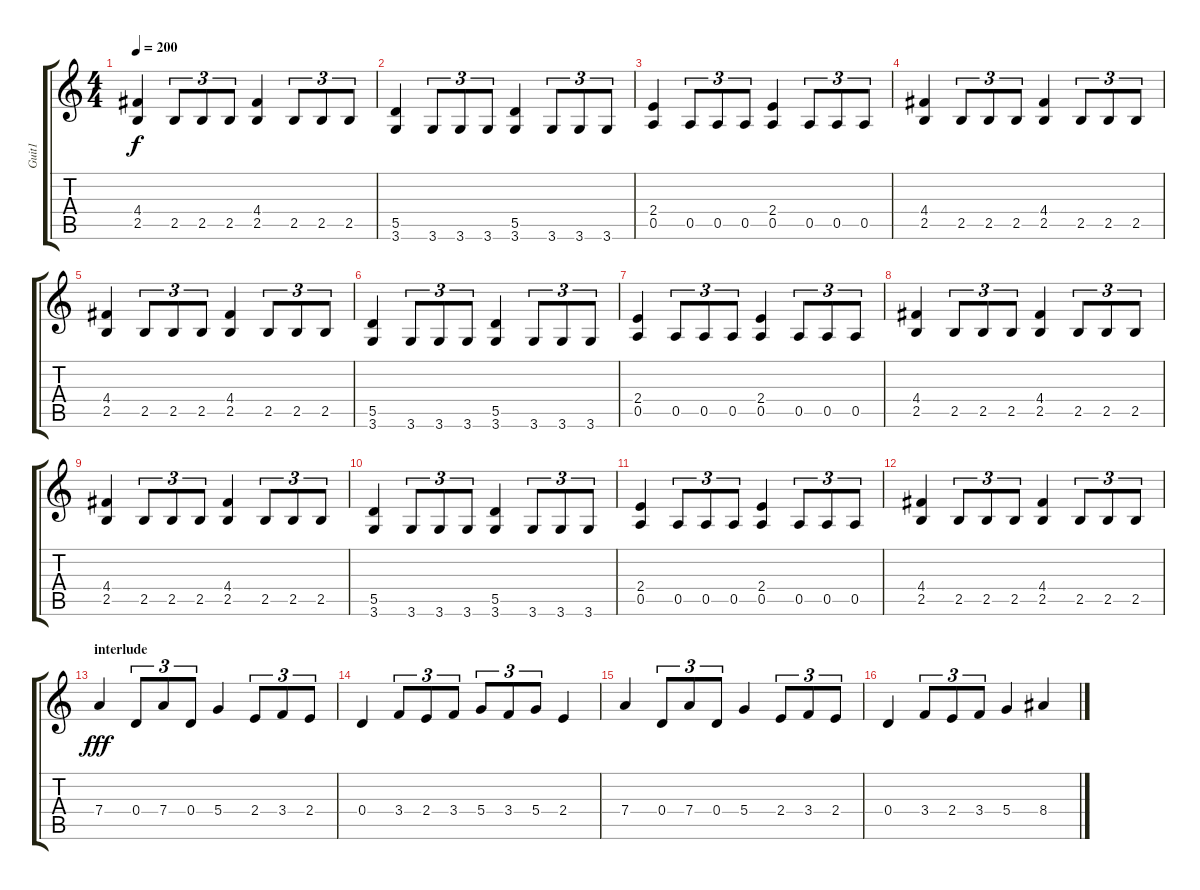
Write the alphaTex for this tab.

\track ("Guit1" "Guit1") {instrument overdrivenguitar}
\staff {score tabs}
\tuning (E4 B3 G3 D3 A2 E2) {hide}
\ts (4 4)
\tempo 200
\clef g2
\ks c
(4.4 2.5).4{dy f} 2.5.8{tu (3 2)} 2.5.8{tu (3 2)} 2.5.8{tu (3 2)} (4.4 2.5).4 2.5.8{tu (3 2)} 2.5.8{tu (3 2)} 2.5.8{tu (3 2)} |
(5.5 3.6).4 3.6.8{tu (3 2)} 3.6.8{tu (3 2)} 3.6.8{tu (3 2)} (5.5 3.6).4 3.6.8{tu (3 2)} 3.6.8{tu (3 2)} 3.6.8{tu (3 2)} |
(2.4 0.5).4 0.5.8{tu (3 2)} 0.5.8{tu (3 2)} 0.5.8{tu (3 2)} (2.4 0.5).4 0.5.8{tu (3 2)} 0.5.8{tu (3 2)} 0.5.8{tu (3 2)} |
(4.4 2.5).4 2.5.8{tu (3 2)} 2.5.8{tu (3 2)} 2.5.8{tu (3 2)} (4.4 2.5).4 2.5.8{tu (3 2)} 2.5.8{tu (3 2)} 2.5.8{tu (3 2)} |
(4.4 2.5).4 2.5.8{tu (3 2)} 2.5.8{tu (3 2)} 2.5.8{tu (3 2)} (4.4 2.5).4 2.5.8{tu (3 2)} 2.5.8{tu (3 2)} 2.5.8{tu (3 2)} |
(5.5 3.6).4 3.6.8{tu (3 2)} 3.6.8{tu (3 2)} 3.6.8{tu (3 2)} (5.5 3.6).4 3.6.8{tu (3 2)} 3.6.8{tu (3 2)} 3.6.8{tu (3 2)} |
(2.4 0.5).4 0.5.8{tu (3 2)} 0.5.8{tu (3 2)} 0.5.8{tu (3 2)} (2.4 0.5).4 0.5.8{tu (3 2)} 0.5.8{tu (3 2)} 0.5.8{tu (3 2)} |
(4.4 2.5).4 2.5.8{tu (3 2)} 2.5.8{tu (3 2)} 2.5.8{tu (3 2)} (4.4 2.5).4 2.5.8{tu (3 2)} 2.5.8{tu (3 2)} 2.5.8{tu (3 2)} |
(4.4 2.5).4 2.5.8{tu (3 2)} 2.5.8{tu (3 2)} 2.5.8{tu (3 2)} (4.4 2.5).4 2.5.8{tu (3 2)} 2.5.8{tu (3 2)} 2.5.8{tu (3 2)} |
(5.5 3.6).4 3.6.8{tu (3 2)} 3.6.8{tu (3 2)} 3.6.8{tu (3 2)} (5.5 3.6).4 3.6.8{tu (3 2)} 3.6.8{tu (3 2)} 3.6.8{tu (3 2)} |
(2.4 0.5).4 0.5.8{tu (3 2)} 0.5.8{tu (3 2)} 0.5.8{tu (3 2)} (2.4 0.5).4 0.5.8{tu (3 2)} 0.5.8{tu (3 2)} 0.5.8{tu (3 2)} |
(4.4 2.5).4 2.5.8{tu (3 2)} 2.5.8{tu (3 2)} 2.5.8{tu (3 2)} (4.4 2.5).4 2.5.8{tu (3 2)} 2.5.8{tu (3 2)} 2.5.8{tu (3 2)} |
\section ("" "interlude")
7.4.4{dy fff} 0.4.8{tu (3 2)} 7.4.8{tu (3 2)} 0.4.8{tu (3 2)} 5.4.4 2.4.8{tu (3 2)} 3.4.8{tu (3 2)} 2.4.8{tu (3 2)} |
0.4.4 3.4.8{tu (3 2)} 2.4.8{tu (3 2)} 3.4.8{tu (3 2)} 5.4.8{tu (3 2)} 3.4.8{tu (3 2)} 5.4.8{tu (3 2)} 2.4.4 |
7.4.4 0.4.8{tu (3 2)} 7.4.8{tu (3 2)} 0.4.8{tu (3 2)} 5.4.4 2.4.8{tu (3 2)} 3.4.8{tu (3 2)} 2.4.8{tu (3 2)} |
0.4.4 3.4.8{tu (3 2)} 2.4.8{tu (3 2)} 3.4.8{tu (3 2)} 5.4.4 8.4.4
